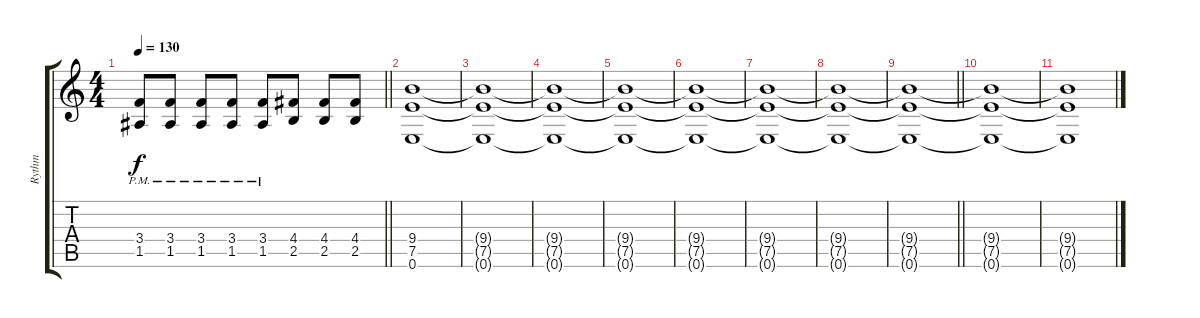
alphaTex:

\track ("Rythm " "Rythm ") {instrument distortionguitar}
\staff {score tabs}
\tuning (E4 B3 G3 D3 A2 E2) {hide}
\ts (4 4)
\tempo 130
\clef g2
\barLineRight lightlight
\ks c
(3.4{pm} 1.5{pm}).8{dy f} (3.4{pm} 1.5{pm}).8 (3.4{pm} 1.5{pm}).8 (3.4{pm} 1.5{pm}).8 (3.4{pm} 1.5{pm}).8 (4.4 2.5).8 (4.4 2.5).8 (4.4 2.5).8 |
(9.4 7.5 0.6).1 |
(9.4{t} 7.5{t} 0.6{t}).1 |
(9.4{t} 7.5{t} 0.6{t}).1 |
(9.4{t} 7.5{t} 0.6{t}).1{volume 4} |
(9.4{t} 7.5{t} 0.6{t}).1 |
(9.4{t} 7.5{t} 0.6{t}).1 |
(9.4{t} 7.5{t} 0.6{t}).1 |
\barLineRight lightlight
(9.4{t} 7.5{t} 0.6{t}).1 |
(9.4{t} 7.5{t} 0.6{t}).1 |
(9.4{t} 7.5{t} 0.6{t}).1
